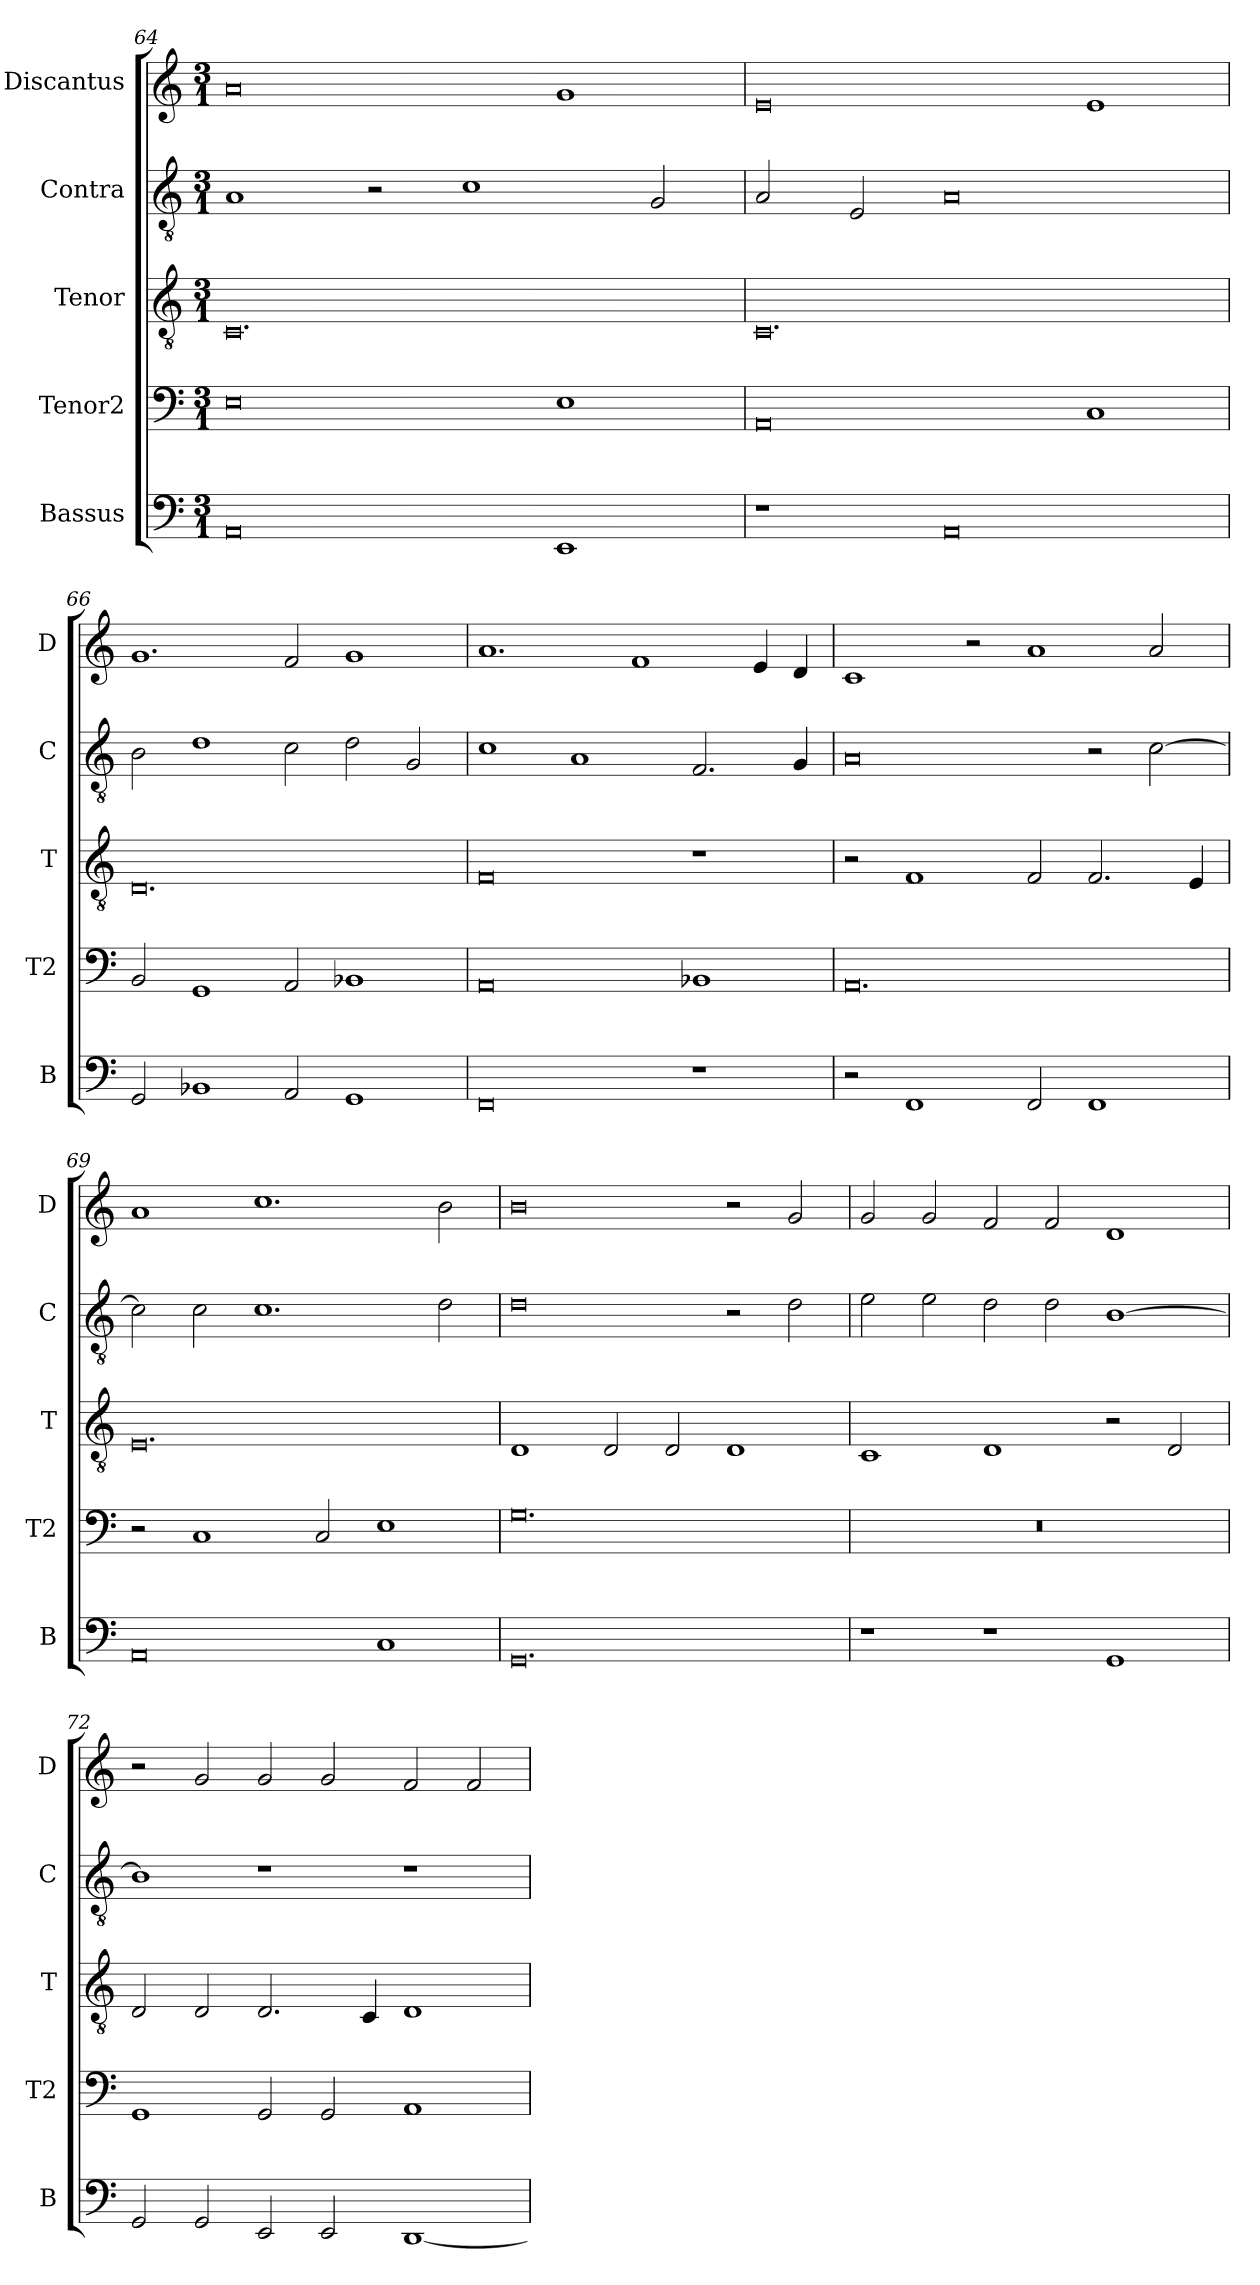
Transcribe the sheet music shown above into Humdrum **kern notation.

**kern	**kern	**kern	**kern	**kern
*part5	*part4	*part3	*part2	*part1
*staff5	*staff4	*staff3	*staff2	*staff1
*I"Bassus	*I"Tenor2	*I"Tenor	*I"Contra	*I"Discantus
*I'B	*I'T2	*I'T	*I'C	*I'D
*clefF4	*clefF4	*clefGv2	*clefGv2	*clefG2
*k[]	*k[]	*k[]	*k[]	*k[]
*M3/1	*M3/1	*M3/1	*M3/1	*M3/1
=64	=64	=64	=64	=64
0AA	0E	0.C	1A	0a
.	.	.	2r	.
.	.	.	1c	.
1EE	1E	.	.	1g
.	.	.	2G/	.
=65	=65	=65	=65	=65
1r	0AA	0.C	2A/	0e
.	.	.	2E/	.
0AA	.	.	0A	.
.	1C	.	.	1e
=66	=66	=66	=66	=66
2GG/	2BB/	0.D	2B\	1.g
1BB-X	1GG	.	1d	.
2AA/	2AA/	.	2c\	2f/
1GG	1BB-X	.	2d\	1g
.	.	.	2G/	.
=67	=67	=67	=67	=67
0FF	0AA	0F	1c	1.a
.	.	.	1A	.
.	.	.	.	1f
1r	1BB-X	1r	2.F/	.
.	.	.	.	4e/
.	.	.	4G/	4d/
=68	=68	=68	=68	=68
2r	0.AA	2r	0A	1c
1FF	.	1F	.	.
.	.	.	.	2r
2FF/	.	2F/	.	1a
1FF	.	2.F/	2r	.
.	.	.	[2c\	2a/
.	.	4E/	.	.
=69	=69	=69	=69	=69
0AA	2r	0.E	2c\]	1a
.	1C	.	2c\	.
.	.	.	1.c	1.cc
.	2C/	.	.	.
1C	1E	.	.	.
.	.	.	2d\	2b\
=70	=70	=70	=70	=70
0.GG	0.G	1D	0d	0b
.	.	2D/	.	.
.	.	2D/	.	.
.	.	1D	2r	2r
.	.	.	2d\	2g/
=71	=71	=71	=71	=71
1r	0.r	1C	2e\	2g/
.	.	.	2e\	2g/
1r	.	1D	2d\	2f/
.	.	.	2d\	2f/
1GG	.	2r	[1B	1d
.	.	2D/	.	.
=72	=72	=72	=72	=72
2GG/	1GG	2D/	1B]	2r
2GG/	.	2D/	.	2g/
2EE/	2GG/	2.D/	1r	2g/
2EE/	2GG/	.	.	2g/
.	.	4C/	.	.
[1DD	1AA	1D	1r	2f/
.	.	.	.	2f/
=	=	=	=	=
*-	*-	*-	*-	*-
